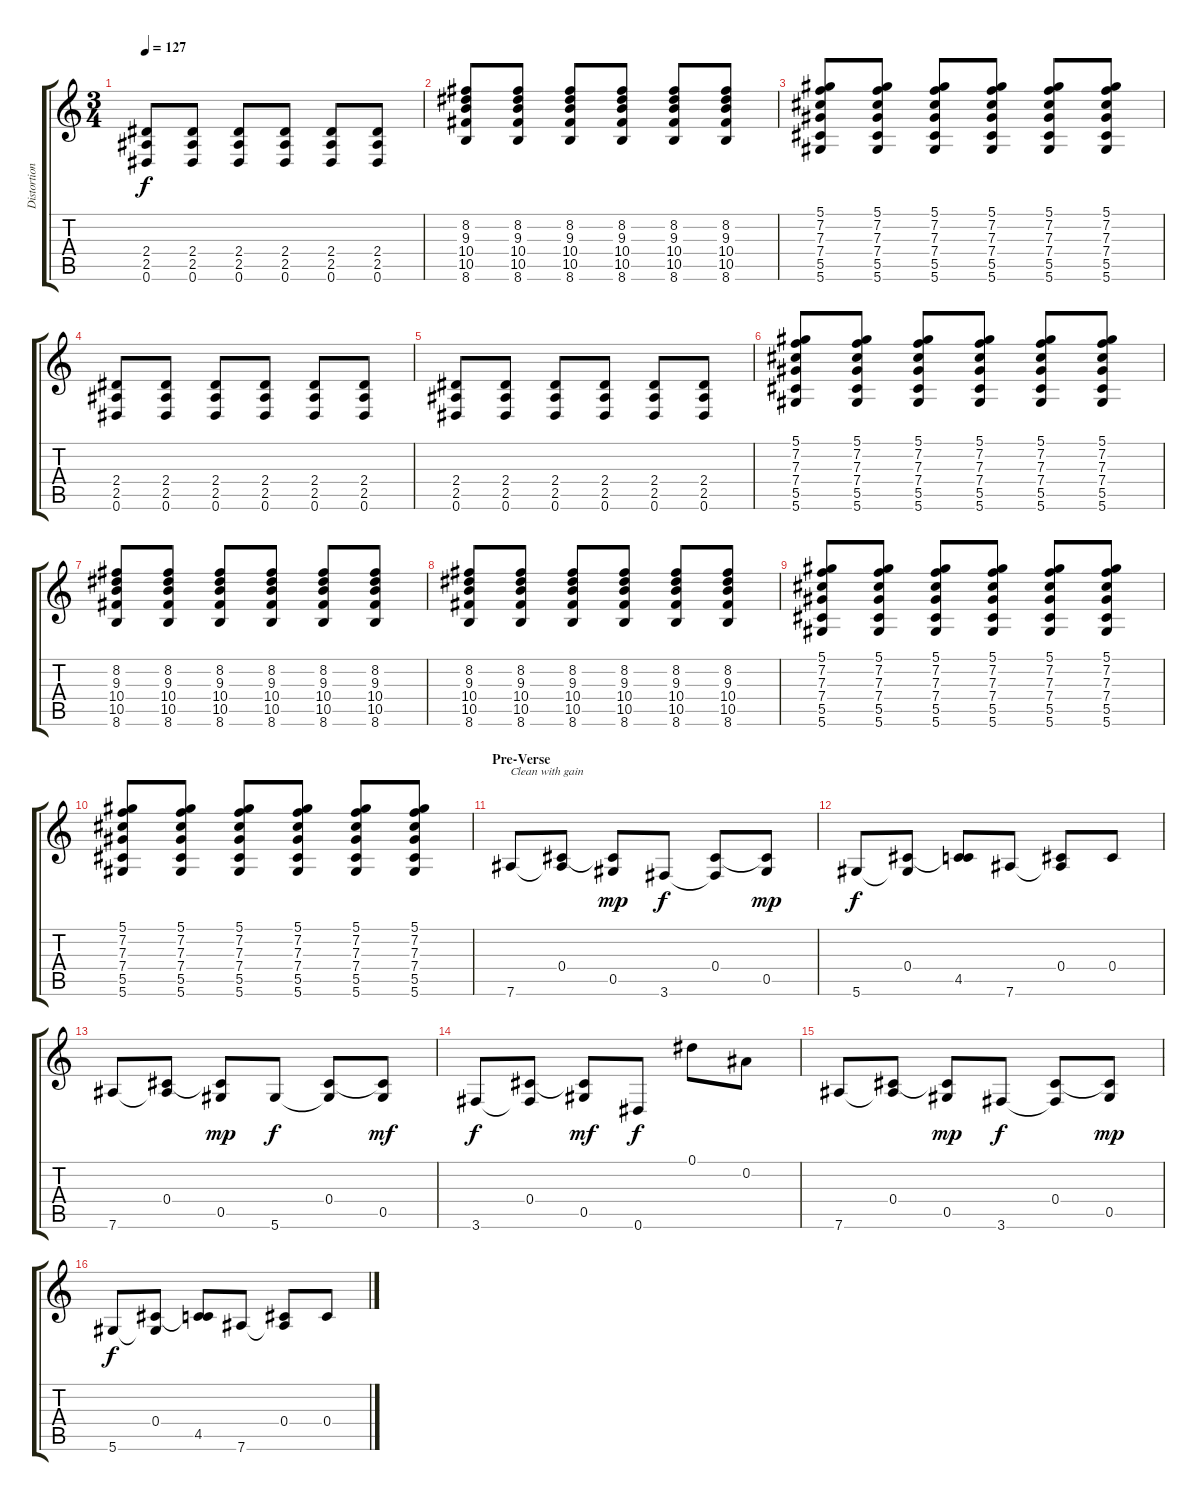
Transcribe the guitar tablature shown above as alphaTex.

\track ("Distortion Guitar (Jade)" "Distortion") {instrument overdrivenguitar}
\staff {score tabs}
\tuning (Eb4 Bb3 Gb3 Db3 Ab2 Eb2) {hide}
\ts (3 4)
\tempo 127
\clef g2
\ks c
(2.4 2.5 0.6).8{dy f} (2.4 2.5 0.6).8 (2.4 2.5 0.6).8 (2.4 2.5 0.6).8 (2.4 2.5 0.6).8 (2.4 2.5 0.6).8 |
(8.2 9.3 10.4 10.5 8.6).8 (8.2 9.3 10.4 10.5 8.6).8 (8.2 9.3 10.4 10.5 8.6).8 (8.2 9.3 10.4 10.5 8.6).8 (8.2 9.3 10.4 10.5 8.6).8 (8.2 9.3 10.4 10.5 8.6).8 |
(5.1 7.2 7.3 7.4 5.5 5.6).8 (5.1 7.2 7.3 7.4 5.5 5.6).8 (5.1 7.2 7.3 7.4 5.5 5.6).8 (5.1 7.2 7.3 7.4 5.5 5.6).8 (5.1 7.2 7.3 7.4 5.5 5.6).8 (5.1 7.2 7.3 7.4 5.5 5.6).8 |
(2.4 2.5 0.6).8 (2.4 2.5 0.6).8 (2.4 2.5 0.6).8 (2.4 2.5 0.6).8 (2.4 2.5 0.6).8 (2.4 2.5 0.6).8 |
(2.4 2.5 0.6).8 (2.4 2.5 0.6).8 (2.4 2.5 0.6).8 (2.4 2.5 0.6).8 (2.4 2.5 0.6).8 (2.4 2.5 0.6).8 |
(5.1 7.2 7.3 7.4 5.5 5.6).8 (5.1 7.2 7.3 7.4 5.5 5.6).8 (5.1 7.2 7.3 7.4 5.5 5.6).8 (5.1 7.2 7.3 7.4 5.5 5.6).8 (5.1 7.2 7.3 7.4 5.5 5.6).8 (5.1 7.2 7.3 7.4 5.5 5.6).8 |
(8.2 9.3 10.4 10.5 8.6).8 (8.2 9.3 10.4 10.5 8.6).8 (8.2 9.3 10.4 10.5 8.6).8 (8.2 9.3 10.4 10.5 8.6).8 (8.2 9.3 10.4 10.5 8.6).8 (8.2 9.3 10.4 10.5 8.6).8 |
(8.2 9.3 10.4 10.5 8.6).8 (8.2 9.3 10.4 10.5 8.6).8 (8.2 9.3 10.4 10.5 8.6).8 (8.2 9.3 10.4 10.5 8.6).8 (8.2 9.3 10.4 10.5 8.6).8 (8.2 9.3 10.4 10.5 8.6).8 |
(5.1 7.2 7.3 7.4 5.5 5.6).8 (5.1 7.2 7.3 7.4 5.5 5.6).8 (5.1 7.2 7.3 7.4 5.5 5.6).8 (5.1 7.2 7.3 7.4 5.5 5.6).8 (5.1 7.2 7.3 7.4 5.5 5.6).8 (5.1 7.2 7.3 7.4 5.5 5.6).8 |
(5.1 7.2 7.3 7.4 5.5 5.6).8 (5.1 7.2 7.3 7.4 5.5 5.6).8 (5.1 7.2 7.3 7.4 5.5 5.6).8 (5.1 7.2 7.3 7.4 5.5 5.6).8 (5.1 7.2 7.3 7.4 5.5 5.6).8 (5.1 7.2 7.3 7.4 5.5 5.6).8 |
\section ("" "Pre-Verse")
7.6.8{txt "Clean with gain" instrument electricguitarclean} (0.4 7.6{t}).8 (0.4{t} 0.5).8{dy mp} 3.6.8{dy f} (0.4 3.6{t}).8 (0.4{t} 0.5).8{dy mp} |
5.6.8{dy f} (0.4 5.6{t}).8 (0.4{t} 4.5).8 7.6.8 (0.4 7.6{t}).8 0.4.8 |
7.6.8 (0.4 7.6{t}).8 (0.4{t} 0.5).8{dy mp} 5.6.8{dy f} (0.4 5.6{t}).8 (0.4{t} 0.5).8{dy mf} |
3.6.8{dy f} (0.4 3.6{t}).8 (0.4{t} 0.5).8{dy mf} 0.6.8{dy f} 0.1.8 0.2.8 |
7.6.8{instrument electricguitarclean} (0.4 7.6{t}).8 (0.4{t} 0.5).8{dy mp} 3.6.8{dy f} (0.4 3.6{t}).8 (0.4{t} 0.5).8{dy mp} |
5.6.8{dy f} (0.4 5.6{t}).8 (0.4{t} 4.5).8 7.6.8 (0.4 7.6{t}).8 0.4.8
